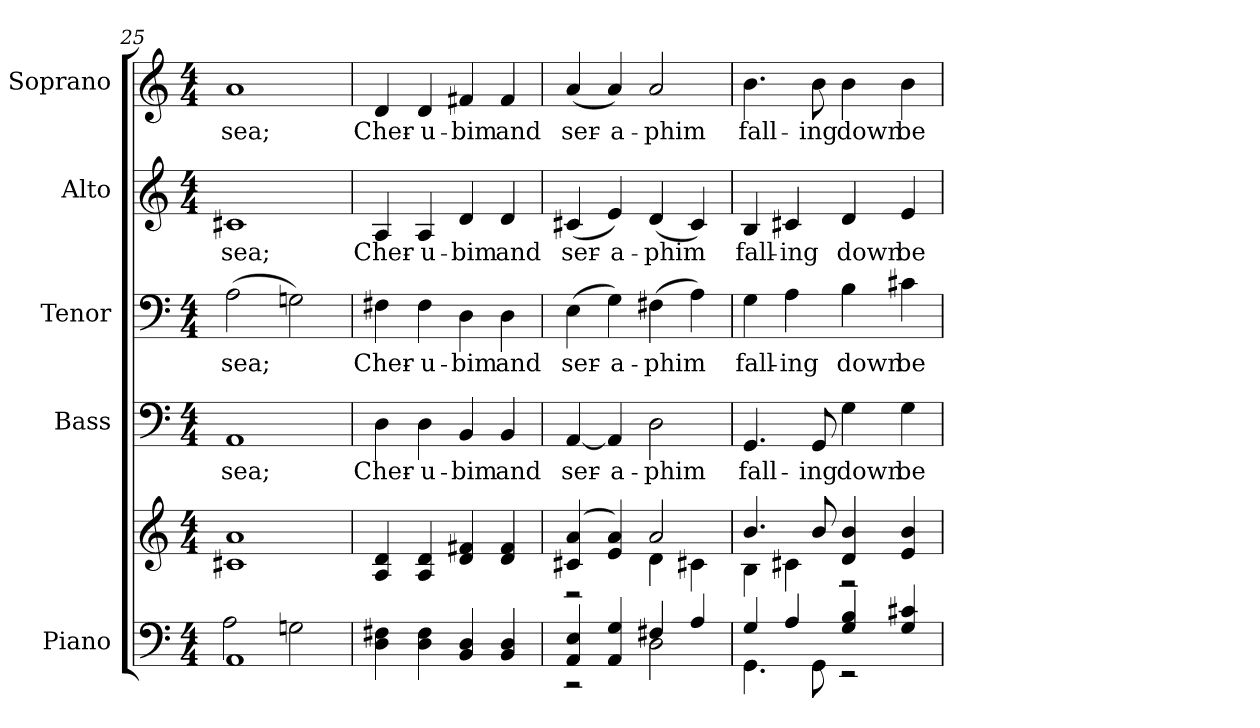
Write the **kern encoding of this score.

**kern	**kern	**kern	**text	**kern	**text	**kern	**text	**kern	**text
*part5	*part5	*part4	*part4	*part3	*part3	*part2	*part2	*part1	*part1
*staff6	*staff5	*staff4	*staff4	*staff3	*staff3	*staff2	*staff2	*staff1	*staff1
*I"Piano	*	*I"Bass	*	*I"Tenor	*	*I"Alto	*	*I"Soprano	*
*I'Pno.	*	*I'B.	*	*I'T.	*	*I'A.	*	*I'S.	*
!!LO:PB:g=z
*clefF4	*clefG2	*clefF4	*	*clefF4	*	*clefG2	*	*clefG2	*
*k[]	*k[]	*k[]	*	*k[]	*	*k[]	*	*k[]	*
*C:	*C:	*C:	*	*C:	*	*C:	*	*C:	*
*M4/4	*M4/4	*M4/4	*	*M4/4	*	*M4/4	*	*M4/4	*
=25	=25	=25	=25	=25	=25	=25	=25	=25	=25
*^	*	*	*	*	*	*	*	*	*
!	!	!	!	!LO:LY:b:color=#000000	!	!	!	!	!	!
!	!	!	!	!	!	!LO:LY:b:color=#000000	!	!	!	!
!	!	!	!	!	!	!	!	!LO:LY:b:color=#000000	!	!
!	!	!	!	!	!	!	!	!	!	!LO:LY:b:color=#000000
1AAi	2Ai\	1c#Xi 1ai	1AAi	sea;	(2Ai\	sea;	1c#Xi	sea;	1ai	sea;
.	2Gni\	.	.	.	2Gni\)	.	.	.	.	.
*v	*v	*	*	*	*	*	*	*	*	*
=26	=26	=26	=26	=26	=26	=26	=26	=26	=26
*^	*	*	*	*	*	*	*	*	*
!	!	!	!	!LO:LY:b:color=#000000	!	!	!	!	!	!
*v	*v	*	*	*	*	*	*	*	*	*
*^	*	*	*	*	*	*	*	*	*
!	!	!	!	!	!	!LO:LY:b:color=#000000	!	!	!	!
*v	*v	*	*	*	*	*	*	*	*	*
*^	*	*	*	*	*	*	*	*	*
!	!	!	!	!	!	!	!	!LO:LY:b:color=#000000	!	!
*v	*v	*	*	*	*	*	*	*	*	*
*^	*	*	*	*	*	*	*	*	*
!	!	!	!	!	!	!	!	!	!	!LO:LY:b:color=#000000
*v	*v	*	*	*	*	*	*	*	*	*
4Di\ 4F#Xi	4Ai/ 4di	4Di\	Cher-	4F#Xi\	Cher-	4Ai/	Cher-	4di/	Cher-
!	!	!	!LO:LY:b:color=#000000	!	!	!	!	!	!
!	!	!	!	!	!LO:LY:b:color=#000000	!	!	!	!
!	!	!	!	!	!	!	!LO:LY:b:color=#000000	!	!
!	!	!	!	!	!	!	!	!	!LO:LY:b:color=#000000
4Di\ 4F#i	4Ai/ 4di	4Di\	-u-	4F#i\	-u-	4Ai/	-u-	4di/	-u-
!	!	!	!LO:LY:b:color=#000000	!	!	!	!	!	!
!	!	!	!	!	!LO:LY:b:color=#000000	!	!	!	!
!	!	!	!	!	!	!	!LO:LY:b:color=#000000	!	!
!	!	!	!	!	!	!	!	!	!LO:LY:b:color=#000000
4BBi/ 4Di	4di/ 4f#Xi	4BBi/	-bim	4Di\	-bim	4di/	-bim	4f#Xi/	-bim
!	!	!	!LO:LY:b:color=#000000	!	!	!	!	!	!
!	!	!	!	!	!LO:LY:b:color=#000000	!	!	!	!
!	!	!	!	!	!	!	!LO:LY:b:color=#000000	!	!
!	!	!	!	!	!	!	!	!	!LO:LY:b:color=#000000
4BBi/ 4Di	4di/ 4f#i	4BBi/	and	4Di\	and	4di/	and	4f#i/	and
!!LO:PB:g=z
=27	=27	=27	=27	=27	=27	=27	=27	=27	=27
*^	*^	*	*	*	*	*	*	*	*
!	!	!	!	!	!LO:LY:b:color=#000000	!	!	!	!	!	!
!	!	!	!	!	!	!	!LO:LY:b:color=#000000	!	!	!	!
!	!	!	!	!	!	!	!	!	!LO:LY:b:color=#000000	!	!
!	!	!	!	!	!	!	!	!	!	!	!LO:LY:b:color=#000000
4AAi/ 4Ei	2r	(4c#Xi/ 4ai	2r	[<4AAi/	ser-	(4Ei\	ser-	(4c#Xi/	ser-	(4ai/	ser-
!	!	!	!	!	!LO:LY:b:color=#000000	!	!	!	!	!	!
!	!	!	!	!	!	!	!LO:LY:b:color=#000000	!	!	!	!
!	!	!	!	!	!	!	!	!	!LO:LY:b:color=#000000	!	!
!	!	!	!	!	!	!	!	!	!	!	!LO:LY:b:color=#000000
4AAi/ 4Gi	.	4ei/ 4ai)	.	4AAi/]	-a-	4Gi\)	-a-	4ei/)	-a-	4ai/)	-a-
!	!	!	!	!	!LO:LY:b:color=#000000	!	!	!	!	!	!
!	!	!	!	!	!	!	!LO:LY:b:color=#000000	!	!	!	!
!	!	!	!	!	!	!	!	!	!LO:LY:b:color=#000000	!	!
!	!	!	!	!	!	!	!	!	!	!	!LO:LY:b:color=#000000
4F#Xi/	2Di\	2ai/	4di\	2Di\	-phim	(4F#Xi\	-phim	(4di/	-phim	2ai/	-phim
4Ai/	.	.	4c#Xi\	.	.	4Ai\)	.	4c#i/)	.	.	.
=28	=28	=28	=28	=28	=28	=28	=28	=28	=28	=28	=28
!	!	!	!	!	!LO:LY:b:color=#000000	!	!	!	!	!	!
!	!	!	!	!	!	!	!LO:LY:b:color=#000000	!	!	!	!
!	!	!	!	!	!	!	!	!	!LO:LY:b:color=#000000	!	!
!	!	!	!	!	!	!	!	!	!	!	!LO:LY:b:color=#000000
4Gi/	4.GGi\	4.bi/	4Bi\	4.GGi/	fall-	4Gi\	fall-	4Bi/	fall-	4.bi\	fall-
!	!	!	!	!	!	!	!LO:LY:b:color=#000000	!	!	!	!
!	!	!	!	!	!	!	!	!	!LO:LY:b:color=#000000	!	!
4Ai/	.	.	4c#Xi\	.	.	4Ai\	-ing	4c#Xi/	-ing	.	.
!	!	!	!	!	!LO:LY:b:color=#000000	!	!	!	!	!	!
!	!	!	!	!	!	!	!	!	!	!	!LO:LY:b:color=#000000
.	8GGi\	8bi/	.	8GGi/	-ing	.	.	.	.	8bi\	-ing
!	!	!	!	!	!LO:LY:b:color=#000000	!	!	!	!	!	!
!	!	!	!	!	!	!	!LO:LY:b:color=#000000	!	!	!	!
!	!	!	!	!	!	!	!	!	!LO:LY:b:color=#000000	!	!
!	!	!	!	!	!	!	!	!	!	!	!LO:LY:b:color=#000000
4Gi/ 4Bi	2r	4di/ 4bi	2r	4Gi\	down	4Bi\	down	4di/	down	4bi\	down
!	!	!	!	!	!LO:LY:b:color=#000000	!	!	!	!	!	!
!	!	!	!	!	!	!	!LO:LY:b:color=#000000	!	!	!	!
!	!	!	!	!	!	!	!	!	!LO:LY:b:color=#000000	!	!
!	!	!	!	!	!	!	!	!	!	!	!LO:LY:b:color=#000000
4Gi/ 4c#Xi	.	4ei/ 4bi	.	4Gi\	be-	4c#Xi\	be-	4ei/	be-	4bi\	be-
*v	*v	*	*	*	*	*	*	*	*	*	*
*	*v	*v	*	*	*	*	*	*	*	*
=	=	=	=	=	=	=	=	=	=
*-	*-	*-	*-	*-	*-	*-	*-	*-	*-
